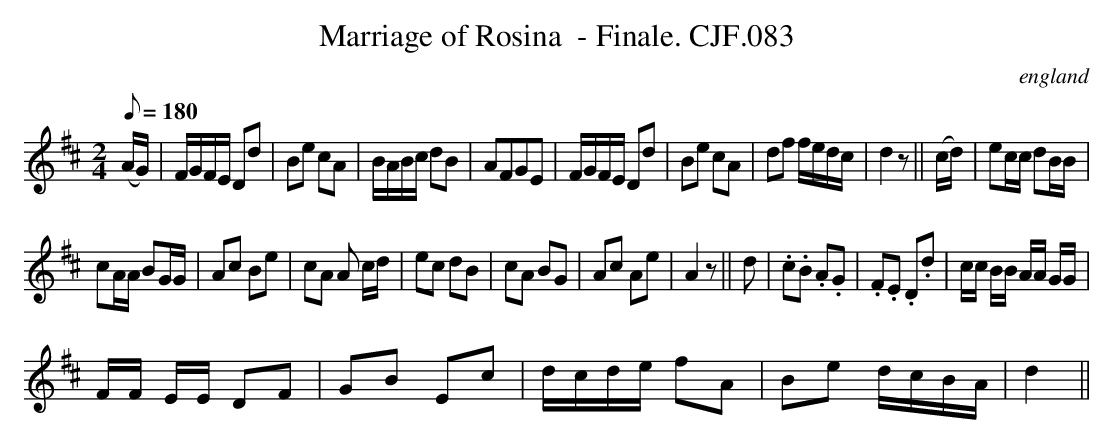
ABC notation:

X:1
T:Marriage of Rosina  - Finale. CJF.083
O:england
M:2/4
L:1/8
Q:180
K:D
(A/G/)|F/G/F/E/ Dd|Be cA|B/A/B/c/ dB|AFGE|\
F/G/F/E/ Dd|Be cA|df f/e/d/c/|d2zh||(c/d/)|ec/c/ dB/B/|
cA/A/ BG/G/|Ac Be|cA A c/d/|ec dB|cA BG|\
Ac Ae|A2z||d|.c.B .A.G|.F.E .D.d|c/c/ B/B/ A/A/ G/G/|
F/F/ E/E/ DF|GB Ec|d/c/d/e/ fA|Be d/c/B/A/|d2||
